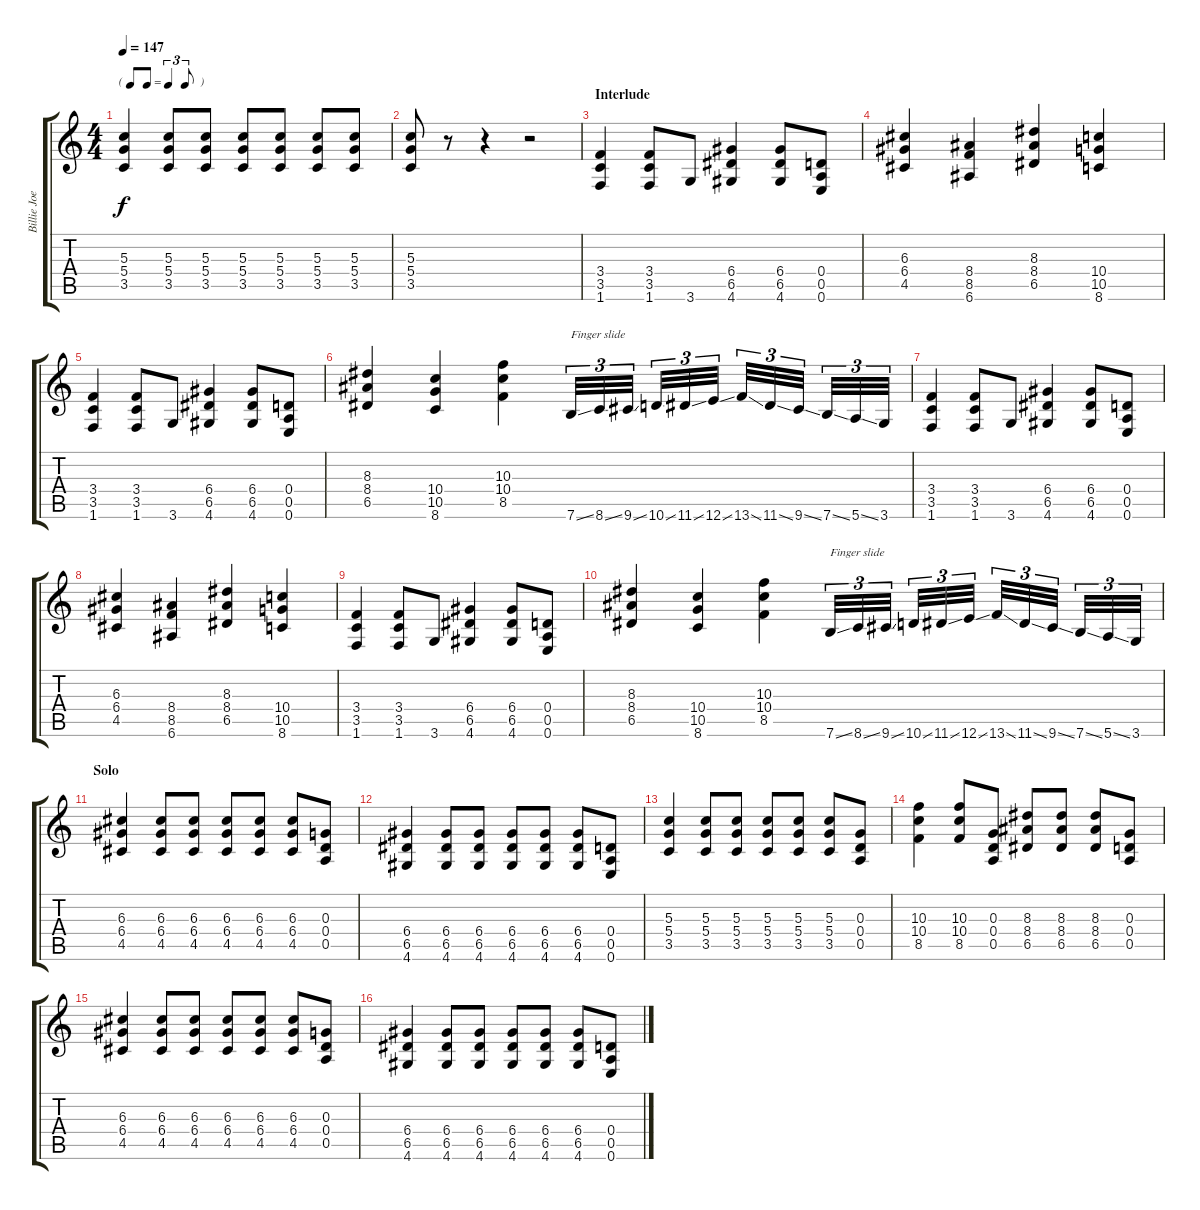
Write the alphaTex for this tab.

\track ("Billie Joe Armstrong - Acoustic" "Billie Joe") {instrument acousticguitarsteel}
\staff {score tabs}
\tuning (E4 B3 G3 D3 A2 E2) {hide}
\ts (4 4)
\tf triplet8th
\tempo 147
\clef g2
\ks c
(5.3 5.4 3.5).4{dy f} (5.3 5.4 3.5).8 (5.3 5.4 3.5).8 (5.3 5.4 3.5).8 (5.3 5.4 3.5).8 (5.3 5.4 3.5).8 (5.3 5.4 3.5).8 |
(5.3 5.4 3.5).8 r.8 r.4 r.2 |
\section ("" "Interlude")
(3.4 3.5 1.6).4 (3.4 3.5 1.6).8 3.6.8 (6.4 6.5 4.6).4 (6.4 6.5 4.6).8 (0.4 0.5 0.6).8 |
(6.3 6.4 4.5).4 (8.4 8.5 6.6).4 (8.3 8.4 6.5).4 (10.4 10.5 8.6).4 |
(3.4 3.5 1.6).4 (3.4 3.5 1.6).8 3.6.8 (6.4 6.5 4.6).4 (6.4 6.5 4.6).8 (0.4 0.5 0.6).8 |
(8.3 8.4 6.5).4 (10.4 10.5 8.6).4 (10.3 10.4 8.5).4 7.6{ss}.32{tu (3 2) txt "Finger slide"} 8.6{ss}.32{tu (3 2)} 9.6{ss}.32{tu (3 2)} 10.6{ss}.32{tu (3 2)} 11.6{ss}.32{tu (3 2)} 12.6{ss}.32{tu (3 2)} 13.6{ss}.32{tu (3 2)} 11.6{ss}.32{tu (3 2)} 9.6{ss}.32{tu (3 2)} 7.6{ss}.32{tu (3 2)} 5.6{ss}.32{tu (3 2)} 3.6.32{tu (3 2)} |
(3.4 3.5 1.6).4 (3.4 3.5 1.6).8 3.6.8 (6.4 6.5 4.6).4 (6.4 6.5 4.6).8 (0.4 0.5 0.6).8 |
(6.3 6.4 4.5).4 (8.4 8.5 6.6).4 (8.3 8.4 6.5).4 (10.4 10.5 8.6).4 |
(3.4 3.5 1.6).4 (3.4 3.5 1.6).8 3.6.8 (6.4 6.5 4.6).4 (6.4 6.5 4.6).8 (0.4 0.5 0.6).8 |
(8.3 8.4 6.5).4 (10.4 10.5 8.6).4 (10.3 10.4 8.5).4 7.6{ss}.32{tu (3 2) txt "Finger slide"} 8.6{ss}.32{tu (3 2)} 9.6{ss}.32{tu (3 2)} 10.6{ss}.32{tu (3 2)} 11.6{ss}.32{tu (3 2)} 12.6{ss}.32{tu (3 2)} 13.6{ss}.32{tu (3 2)} 11.6{ss}.32{tu (3 2)} 9.6{ss}.32{tu (3 2)} 7.6{ss}.32{tu (3 2)} 5.6{ss}.32{tu (3 2)} 3.6.32{tu (3 2)} |
\section ("" "Solo")
(6.3 6.4 4.5).4 (6.3 6.4 4.5).8 (6.3 6.4 4.5).8 (6.3 6.4 4.5).8 (6.3 6.4 4.5).8 (6.3 6.4 4.5).8 (0.3 0.4 0.5).8 |
(6.4 6.5 4.6).4 (6.4 6.5 4.6).8 (6.4 6.5 4.6).8 (6.4 6.5 4.6).8 (6.4 6.5 4.6).8 (6.4 6.5 4.6).8 (0.4 0.5 0.6).8 |
(5.3 5.4 3.5).4 (5.3 5.4 3.5).8 (5.3 5.4 3.5).8 (5.3 5.4 3.5).8 (5.3 5.4 3.5).8 (5.3 5.4 3.5).8 (0.3 0.4 0.5).8 |
(10.3 10.4 8.5).4 (10.3 10.4 8.5).8 (0.3 0.4 0.5).8 (8.3 8.4 6.5).8 (8.3 8.4 6.5).8 (8.3 8.4 6.5).8 (0.3 0.4 0.5).8 |
(6.3 6.4 4.5).4 (6.3 6.4 4.5).8 (6.3 6.4 4.5).8 (6.3 6.4 4.5).8 (6.3 6.4 4.5).8 (6.3 6.4 4.5).8 (0.3 0.4 0.5).8 |
(6.4 6.5 4.6).4 (6.4 6.5 4.6).8 (6.4 6.5 4.6).8 (6.4 6.5 4.6).8 (6.4 6.5 4.6).8 (6.4 6.5 4.6).8 (0.4 0.5 0.6).8
